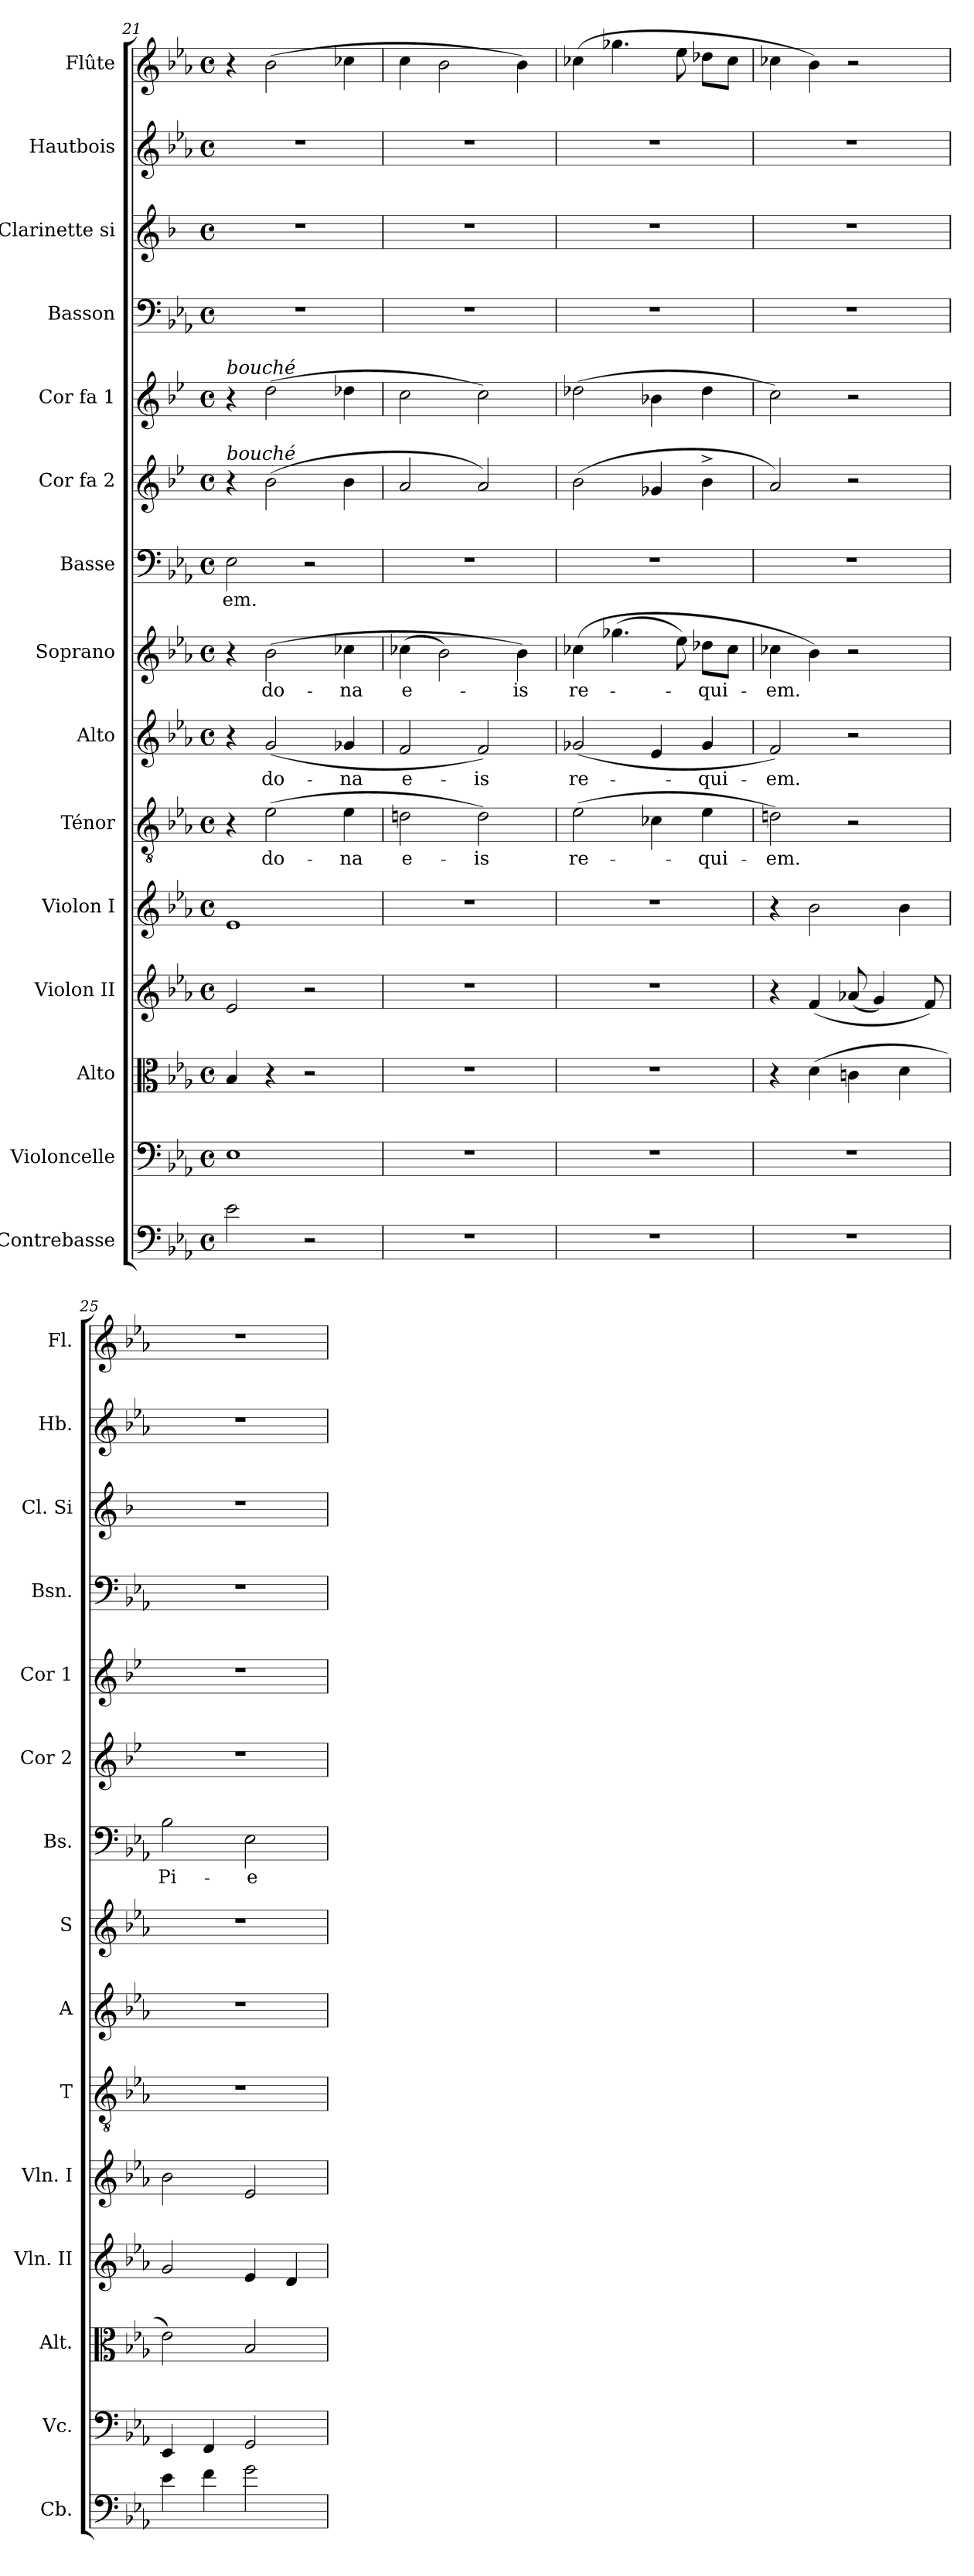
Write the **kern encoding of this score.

**kern	**kern	**kern	**kern	**kern	**kern	**text	**kern	**text	**kern	**text	**kern	**text	**kern	**kern	**kern	**kern	**kern	**kern
*part15	*part14	*part13	*part12	*part11	*part10	*part10	*part9	*part9	*part8	*part8	*part7	*part7	*part6	*part5	*part4	*part3	*part2	*part1
*staff15	*staff14	*staff13	*staff12	*staff11	*staff10	*staff10	*staff9	*staff9	*staff8	*staff8	*staff7	*staff7	*staff6	*staff5	*staff4	*staff3	*staff2	*staff1
*I"Contrebasse	*I"Violoncelle	*I"Alto	*I"Violon II	*I"Violon I	*I"Ténor	*	*I"Alto	*	*I"Soprano	*	*I"Basse	*	*I"Cor fa 2	*I"Cor fa 1	*I"Basson	*I"Clarinette si	*I"Hautbois	*I"Flûte
*I'Cb.	*I'Vc.	*I'Alt.	*I'Vln. II	*I'Vln. I	*I'T	*	*I'A	*	*I'S	*	*I'Bs.	*	*I'Cor 2	*I'Cor 1	*I'Bsn.	*I'Cl. Si	*I'Hb.	*I'Fl.
*clefF4	*clefF4	*clefC3	*clefG2	*clefG2	*clefGv2	*	*clefG2	*	*clefG2	*	*clefF4	*	*clefG2	*clefG2	*clefF4	*clefG2	*clefG2	*clefG2
*ITrd7c12	*	*	*	*	*	*	*	*	*	*	*	*	*ITrd-3c-5	*ITrd-3c-5	*	*ITrd1c2	*	*
*k[b-e-a-]	*k[b-e-a-]	*k[b-e-a-]	*k[b-e-a-]	*k[b-e-a-]	*k[b-e-a-]	*	*k[b-e-a-]	*	*k[b-e-a-]	*	*k[b-e-a-]	*	*k[b-e-a-]	*k[b-e-a-]	*k[b-e-a-]	*k[b-e-a-]	*k[b-e-a-]	*k[b-e-a-]
*E-:	*E-:	*E-:	*E-:	*E-:	*E-:	*	*E-:	*	*E-:	*	*E-:	*	*E-:	*E-:	*E-:	*E-:	*E-:	*E-:
*M4/4	*M4/4	*M4/4	*M4/4	*M4/4	*M4/4	*	*M4/4	*	*M4/4	*	*M4/4	*	*M4/4	*M4/4	*M4/4	*M4/4	*M4/4	*M4/4
*met(c)	*met(c)	*met(c)	*met(c)	*met(c)	*met(c)	*	*met(c)	*	*met(c)	*	*met(c)	*	*met(c)	*met(c)	*met(c)	*met(c)	*met(c)	*met(c)
=21	=21	=21	=21	=21	=21	=21	=21	=21	=21	=21	=21	=21	=21	=21	=21	=21	=21	=21
!	!	!	!	!	!	!	!	!	!	!	!	!	!	!LO:TX:a:i:t=bouché	!	!	!	!
!	!	!	!	!	!	!	!	!	!	!	!	!	!LO:TX:a:i:t=bouché	!	!	!	!	!
!	!	!	!	!	!	!	!	!	!	!	!	!LO:LY:b	!	!	!	!	!	!
2E-\	1E-	4B-/	2e-/	1e-	4r	.	4r	.	4r	.	2E-\	-em.	4r	4r	1r	1r	1r	4r
!	!	!	!	!	!	!LO:LY:b	!	!LO:LY:b	!	!LO:LY:b	!	!	!	!	!	!	!	!
.	.	4r	.	.	(>2e-\	do-	(2g/	do-	(>2b-\	do-	.	.	(>2ee-\	(>2gg\	.	.	.	(>2b-\
2r	.	2r	2r	.	.	.	.	.	.	.	2r	.	.	.	.	.	.	.
!	!	!	!	!	!	!LO:LY:b	!	!LO:LY:b	!	!LO:LY:b	!	!	!	!	!	!	!	!
.	.	.	.	.	4e-\	-na	4g-X/	-na	4cc-X\	-na	.	.	4ee-\	4gg-X\	.	.	.	4cc-X\
=22	=22	=22	=22	=22	=22	=22	=22	=22	=22	=22	=22	=22	=22	=22	=22	=22	=22	=22
!	!	!	!	!	!	!LO:LY:b	!	!LO:LY:b	!	!LO:LY:b	!	!	!	!	!	!	!	!
1r	1r	1r	1r	1r	2dn\	e-	2f/	e-	(>4cc-X\	e-	1r	.	2dd/	2ff\	1r	1r	1r	4cc\
.	.	.	.	.	.	.	.	.	2b-\)	.	.	.	.	.	.	.	.	2b-\
!	!	!	!	!	!	!LO:LY:b	!	!LO:LY:b	!	!	!	!	!	!	!	!	!	!
.	.	.	.	.	2d\)	-is	2f/)	-is	.	.	.	.	2dd/)	2ff\)	.	.	.	.
!	!	!	!	!	!	!	!	!	!	!LO:LY:b	!	!	!	!	!	!	!	!
.	.	.	.	.	.	.	.	.	4b-\)	-is	.	.	.	.	.	.	.	4b-\)
=23	=23	=23	=23	=23	=23	=23	=23	=23	=23	=23	=23	=23	=23	=23	=23	=23	=23	=23
!	!	!	!	!	!	!LO:LY:b	!	!LO:LY:b	!	!LO:LY:b	!	!	!	!	!	!	!	!
1r	1r	1r	1r	1r	(>2e-\	re-	(2g-X/	re-	(>4cc-X\	re-	1r	.	(>2ee-\	(>2gg-X\	1r	1r	1r	(>4cc-X\
.	.	.	.	.	.	.	.	.	(>4.gg-X\	.	.	.	.	.	.	.	.	4.gg-X\
.	.	.	.	.	4c-X\	.	4e-/	.	.	.	.	.	4cc-X/	4ee-X\	.	.	.	.
.	.	.	.	.	.	.	.	.	8ee-\)	.	.	.	.	.	.	.	.	8ee-\
!	!	!	!	!	!	!LO:LY:b	!	!LO:LY:b	!	!LO:LY:b	!	!	!	!	!	!	!	!
.	.	.	.	.	4e-\	-qui-	4g-/	-qui-	8dd-X\L	-qui-	.	.	4ee-^>\	4gg-\	.	.	.	8dd-X\L
.	.	.	.	.	.	.	.	.	8cc-\J	.	.	.	.	.	.	.	.	8cc-\J
=24	=24	=24	=24	=24	=24	=24	=24	=24	=24	=24	=24	=24	=24	=24	=24	=24	=24	=24
!	!	!	!	!	!	!LO:LY:b	!	!LO:LY:b	!	!LO:LY:b	!	!	!	!	!	!	!	!
1r	1r	4r	4r	4r	2dn\)	-em.	2f/)	-em.	4cc-X\	-em.	1r	.	2dd/)	2ff\)	1r	1r	1r	4cc-X\
.	.	(>4d\	(<4f/	2b-\	.	.	.	.	4b-\)	.	.	.	.	.	.	.	.	4b-\)
.	.	4cn\	(<8a-X/	.	2r	.	2r	.	2r	.	.	.	2r	2r	.	.	.	2r
.	.	.	4g/)	.	.	.	.	.	.	.	.	.	.	.	.	.	.	.
.	.	4d\	.	4b-\	.	.	.	.	.	.	.	.	.	.	.	.	.	.
.	.	.	8f/)	.	.	.	.	.	.	.	.	.	.	.	.	.	.	.
!!LO:PB:g=z
=25	=25	=25	=25	=25	=25	=25	=25	=25	=25	=25	=25	=25	=25	=25	=25	=25	=25	=25
!	!	!	!	!	!	!	!	!	!	!	!	!LO:LY:b	!	!	!	!	!	!
4E-\	4EE-/	2e-\)	2g/	2b-\	1r	.	1r	.	1r	.	2B-\	Pi-	1r	1r	1r	1r	1r	1r
4F\	4FF/	.	.	.	.	.	.	.	.	.	.	.	.	.	.	.	.	.
!	!	!	!	!	!	!	!	!	!	!	!	!LO:LY:b	!	!	!	!	!	!
2G\	2GG/	2B-/	4e-/	2e-/	.	.	.	.	.	.	2E-\	-e	.	.	.	.	.	.
.	.	.	4d/	.	.	.	.	.	.	.	.	.	.	.	.	.	.	.
=	=	=	=	=	=	=	=	=	=	=	=	=	=	=	=	=	=	=
*-	*-	*-	*-	*-	*-	*-	*-	*-	*-	*-	*-	*-	*-	*-	*-	*-	*-	*-
